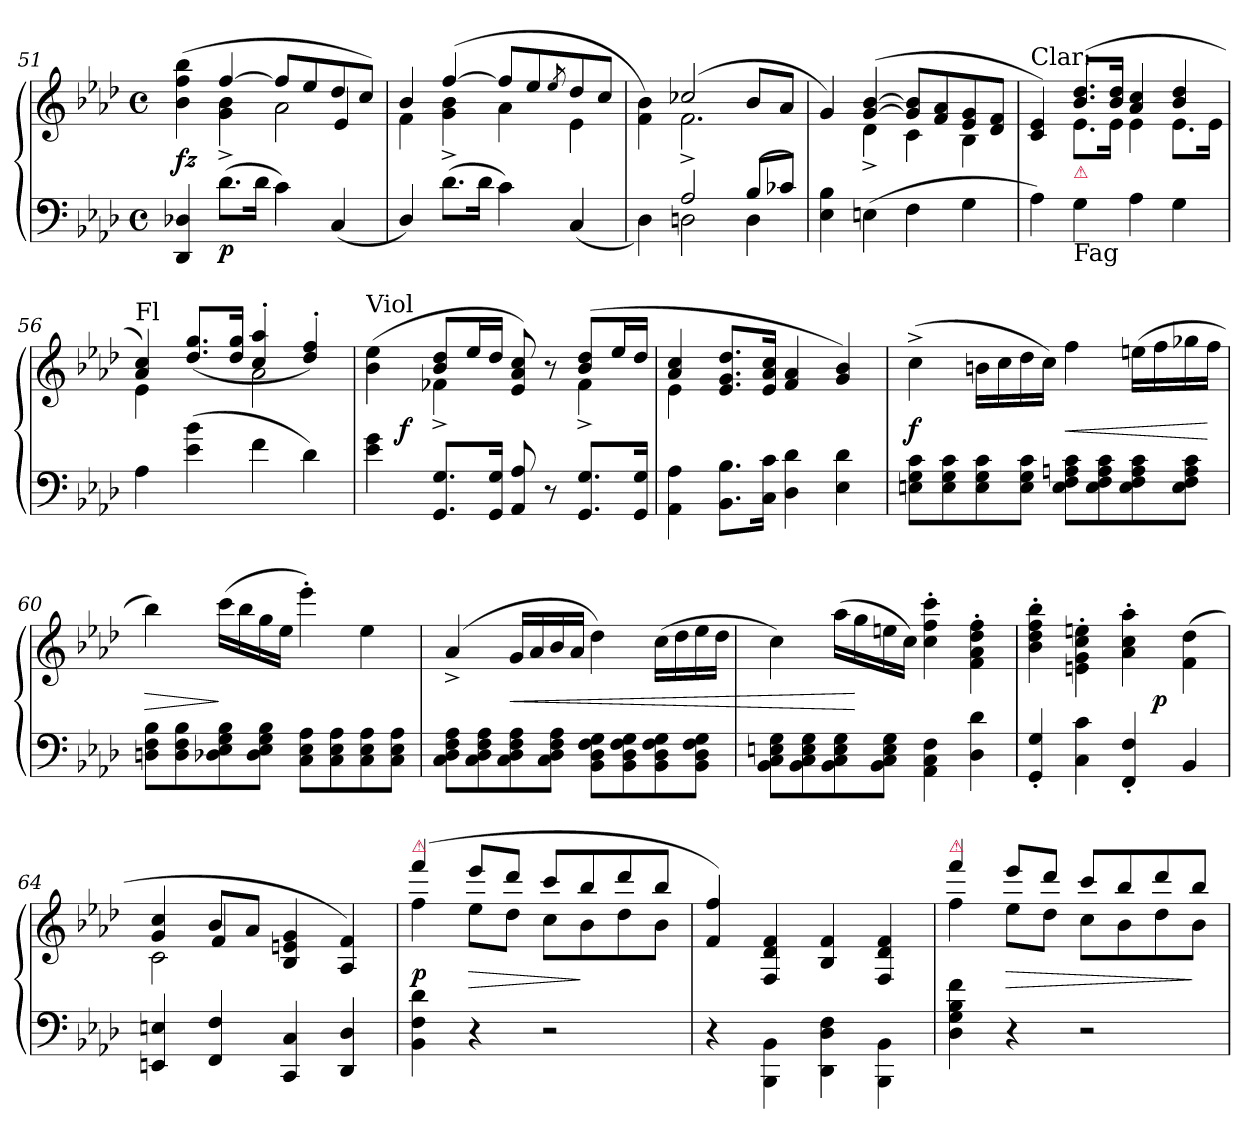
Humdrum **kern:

**kern	**kern	**dynam
*part1	*part1	*part1
*staff2	*staff1	*staff1/2
*clefF4	*clefG2	*
*k[b-e-a-d-]	*k[b-e-a-d-]	*
*M4/4	*M4/4	*
*met(c)	*met(c)	*
=51	=51	=51
*	*^	*
*	*	*^	*
4DD-! 4D-X!	4ryy	(>4b-! 4ff! 4bb-!	4ryy	fz
!	!	!	!	!LO:DY:b=2
(>8.d-!L	[4ff!	4g!^< 4b-!^<	4ryy	p
16d-!Jk	.	.	.	.
4c!)	8ff!L]	2a-!	4ryy	.
.	8ee-!	.	.	.
(<4C!	8dd-!	.	4e-!	.
.	8cc!J)	.	.	.
*	*	*v	*v	*
=52	=52	=52	=52
4D-!/)	4b-!	4f!	.
(>8.d-!L	(>[4ff!	4g!^< 4b-!^<	.
16d-!Jk	.	.	.
4c!)	8ff!L]	4a-!	.
.	8ee-!	.	.
.	8qee-!/	.	.
(<4C!	8dd-!	4e-!	.
.	8cc!J	.	.
=53	=53	=53	=53
*^	*	*	*
4ryy	4D-!)	4ryy	4f!\ 4b-!\)	.
2A-!	2Dn!	(>2cc-X!	2.f^<!	.
(<8B-!L	4D!	8b-!L	.	.
8c-X!J)	.	8a-!J	.	.
*v	*v	*	*	*
=54	=54	=54	=54
4E-! 4B-!	4g!)	4ryy	.
(>4En!	(>[4g! [4b-!	4d-^<!	.
4F!	8g!] 8b-!]L	4c!	.
.	8f! 8a-!	.	.
4G!	8e-! 8g!	4B-!	.
.	8d-! 8f!J	.	.
=55	=55	=55	=55
!	!LO:TX:a:t=Clar&colon;	!	!
4A-!)	4c! 4e-!)	4ryy	.
!	!LO:TX:b:color=crimson:t=⚠	!	!
!LO:TX:b:t=Fag	!	!	!
4G!	(>8.b-! 8.dd-!L	8.e-!\L	.
.	16b-! 16dd-!Jk	16e-!\Jk	.
4A-!	4a-! 4cc!	4e-!	.
4G!	4b-! 4dd-!	8.e-!\L	.
.	.	16e-!\Jk	.
=56	=56	=56	=56
!	!LO:TX:a:t=Fl	!	!
4A-!	4a-! 4cc!)	4e-!	.
(<4e-!\ 4b-!\	(>8.dd-!/ 8.gg!/L	4ryy	.
.	16dd-!/ 16gg!/Jk	.	.
4f!\	4cc!'> 4aa-!'>	2a-!	.
4d-!\)	4dd-!'> 4ff!'>)	.	.
=57	=57	=57	=57
*	*	*^	*
!	!LO:TX:a:t=Viol	!	!	!
4e-!\ 4g!\	(>4b-! 4ee-!	4ryy	8ryy	.
.	.	.	2..ryy	f
8.GG! 8.G!L	8b-! 8dd-!L	4f-X^<!	.	.
.	16ee-!L	.	.	.
16GG! 16G!Jk	16dd-!JJ	.	.	.
8AA-!/ 8A-!/	8e-! 8a-! 8cc!)	4ryy	.	.
8r	8r	.	.	.
8.GG! 8.G!L	(>8b-! 8dd-!L	4f-^<!	.	.
.	16ee-!L	.	.	.
16GG! 16G!Jk	16dd-!JJ	.	.	.
*	*	*v	*v	*
=58	=58	=58	=58
4AA-! 4A-!	4a-! 4cc!	4e-!	.
8.BB-! 8.B-!L	8.e-! 8.g! 8.dd-!L	4ryy	.
16C! 16c!Jk	16e-! 16a-! 16cc!Jk	.	.
4D-! 4d-!	4f! 4a-!	2ryy	.
4E-! 4d-!	4g! 4b-!)	.	.
*	*v	*v	*
=59	=59	=59
8En! 8G! 8c!L	(>4cc^>!	f
8E! 8G! 8c!	.	.
8E! 8G! 8c!	16bn!LL	.
.	16cc!	.
8E! 8G! 8c!J	16dd-!	.
.	16cc!JJ)	.
8E! 8F! 8An! 8c!L	4ff!	<
8E! 8F! 8A! 8c!	.	.
8E! 8F! 8A! 8c!	(>16een!LL	.
.	16ff!	.
8E! 8F! 8A! 8c!J	16gg-X!	.
.	16ff!JJ	[
=60	=60	=60
8Dn! 8F! 8B-!L	4bb-!)	>
8D! 8F! 8B-!	.	.
8D-X! 8E-! 8G! 8B-!	(>16ccc!LL	]
.	16bb-!	.
8D-! 8E-! 8G! 8B-!J	16gg!	.
.	16ee-!JJ	.
8C! 8E-! 8A-!L	4eee-'>!)	.
8C! 8E-! 8A-!	.	.
8C! 8E-! 8A-!	4ee-!	.
8C! 8E-! 8A-!J	.	.
=61	=61	=61
8C! 8D-! 8F! 8A-!L	(>4a-^<!	.
8C! 8D-! 8F! 8A-!	.	.
8C! 8D-! 8F! 8A-!	16g!LL	<
.	16a-!	.
8C! 8D-! 8F! 8A-!J	16b-!	.
.	16a-!JJ	.
8BB-! 8D-! 8F! 8G!L	4dd-!)	.
8BB-! 8D-! 8F! 8G!	.	.
8BB-! 8D-! 8F! 8G!	(>16cc!LL	.
.	16dd-!	.
8BB-! 8D-! 8F! 8G!J	16ee-!	.
.	16dd-!JJ	.
=62	=62	=62
8BB-! 8C! 8En! 8G!L	4cc!)	.
8BB-! 8C! 8E! 8G!	.	.
8BB-! 8C! 8E! 8G!	(>16aa-!LL	.
.	16gg!	[
8BB-! 8C! 8E! 8G!J	16een!	.
.	16cc!JJ)	.
4AA-!\ 4C!\ 4F!\	4cc!'> 4ff!'> 4ccc!'>	.
4D-! 4d-!	4f!'> 4a-!'> 4dd-!'> 4ff!'>	.
=63	=63	=63
*	*^	*
4GG!'< 4G!'<	4b-!'> 4dd-!'> 4ff!'> 4bb-!'>	2ryy	.
4C! 4c!	4en!'>\ 4g!'>\ 4cc!'>\ 4een!'>\	.	.
4FF!'< 4F!'<	4a-!'> 4cc!'> 4aa-!'>	8ryy	.
.	.	4.ryy	p
4BB-!	(>4f!\ 4dd-!\	.	.
=64	=64	=64	=64
*	*	*^	*
4EEn! 4En!	4g! 4cc!	2c!	4ryy	.
4FF! 4F!	8b-!L	.	4f!	.
.	8a-!J	.	.	.
4CC! 4C!	4B-! 4en! 4g!	2ryy	2ryy	.
4DD-! 4D-!	4A-! 4f!)	.	.	.
*	*	*v	*v	*
=65	=65	=65	=65
!	!LO:TX:a:color=crimson:t=⚠	!	!
4BB-! 4F! 4d-!	(>4fff!	4ff!	p
4r	8eee-!L	8ee-!\L	>
.	8ddd-!J	8dd-!\J	.
2r	8ccc!L	8cc!\L	.
.	8bb-!	8b-!\	]
.	8ddd-!	8dd-!\	.
.	8bb-!J	8b-!\J	.
=66	=66	=66	=66
!	!LO:TX:b:t=Viol	!	!
*	*v	*v	*
4r	4f!/ 4ff!/)	.
4BBB-!\ 4BB-!\	4F!/ 4d-!/ 4f!/	.
4DD-!\ 4D-!\ 4F!\	4B-!/ 4f!/	.
4BBB-!\ 4BB-!\	4F!/ 4d-!/ 4f!/	.
=67	=67	=67
*	*^	*
!	!LO:TX:a:color=crimson:t=⚠	!	!
4D-! 4G! 4B-! 4f!	4fff!	4ff!	.
4r	8eee-!L	8ee-!\L	>
.	8ddd-!J	8dd-!\J	.
2r	8ccc!L	8cc!\L	.
.	8bb-!	8b-!\	.
.	8ddd-!	8dd-!\	.
.	8bb-!J	8b-!\J	]
*	*v	*v	*
=	=	=
*-	*-	*-
